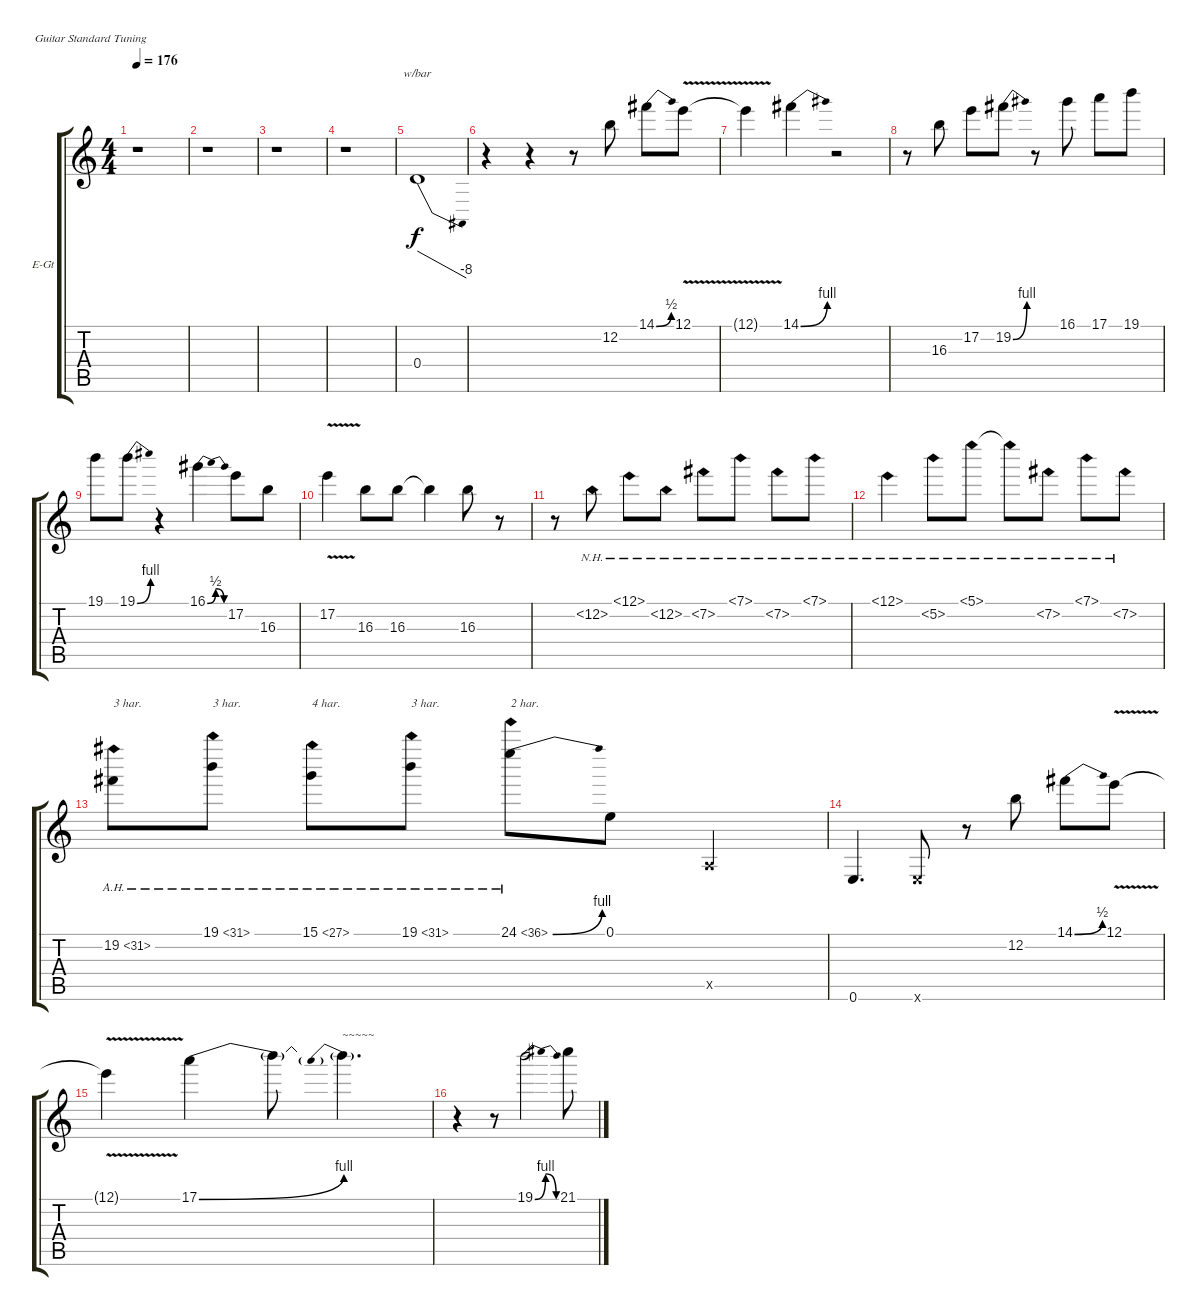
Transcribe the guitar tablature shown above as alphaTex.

\bracketExtendMode groupsimilarinstruments
\firstSystemTrackNameOrientation horizontal
\otherSystemsTrackNameOrientation horizontal
\track ("Lead Guitar" "E-Gt") {instrument distortionguitar}
\staff {score tabs}
\tuning (E4 B3 G3 D3 A2 E2)
\ts (4 4)
\tempo 176
\clef g2
\ks c
r.1{dy f} |
r.1 |
r.1 |
r.1 |
0.4.1{tbe (dive default 0 0 43.8 -32)} |
r.4 r.4 r.8 12.2.8 14.1{be (bend 0 0 60 2)}.8 12.1{v}.8 |
12.1{v t}.4 14.1{be (bend 0 0 60 4)}.4 r.2 |
r.8 16.3.8 17.2.8 19.2{be (bend 0 0 60 4)}.8 r.8 16.1.8 17.1.8 19.1.8 |
19.1.8 19.1{be (bend 0 0 60 4)}.8 r.4 16.1{be (bendrelease 0 0 30 2 30 2 60 0)}.4 17.2.8 16.3.8 |
17.2{v}.4 16.3.8 16.3.8 16.3{t}.4 16.3.8 r.8 |
\scale
0.341657 r.8 12.2{nh}.8 12.1{nh}.8 12.2{nh}.8 7.2{nh}.8 7.1{nh}.8 7.2{nh}.8 7.1{nh}.8 |
\scale
0.288309 12.1{nh}.4 5.2{nh}.8 5.1{nh}.8 5.1{nh t}.8 7.2{nh}.8 7.1{nh}.8 7.2{nh}.8 |
\scale
0.23546 19.2{ah 12}.8{txt "3 har."} 19.1{ah 12}.8{txt "3 har."} 15.1{ah 12}.8{txt "4 har."} 19.1{ah 12}.8{txt "3 har."} 24.1{be (bend 0 0 60 4) ah 12}.8{txt "2 har."} 0.1.8 0.5{x}.4 |
\scale
0.135083 0.6.4{d} 0.6{x}.8 r.8 12.2.8 14.1{be (bend 0 0 60 2)}.8 12.1{v}.8 |
12.1{v t}.4 17.1{be (bend 0 0 60 4)}.4 17.1{t}.8 17.1{be (prebend 0 4 60 4) t}.4{d txt "~~~~~"} |
r.4 r.8 19.1{be (bendrelease 0 0 30 4 30 4 60 0)}.2 21.1.8
